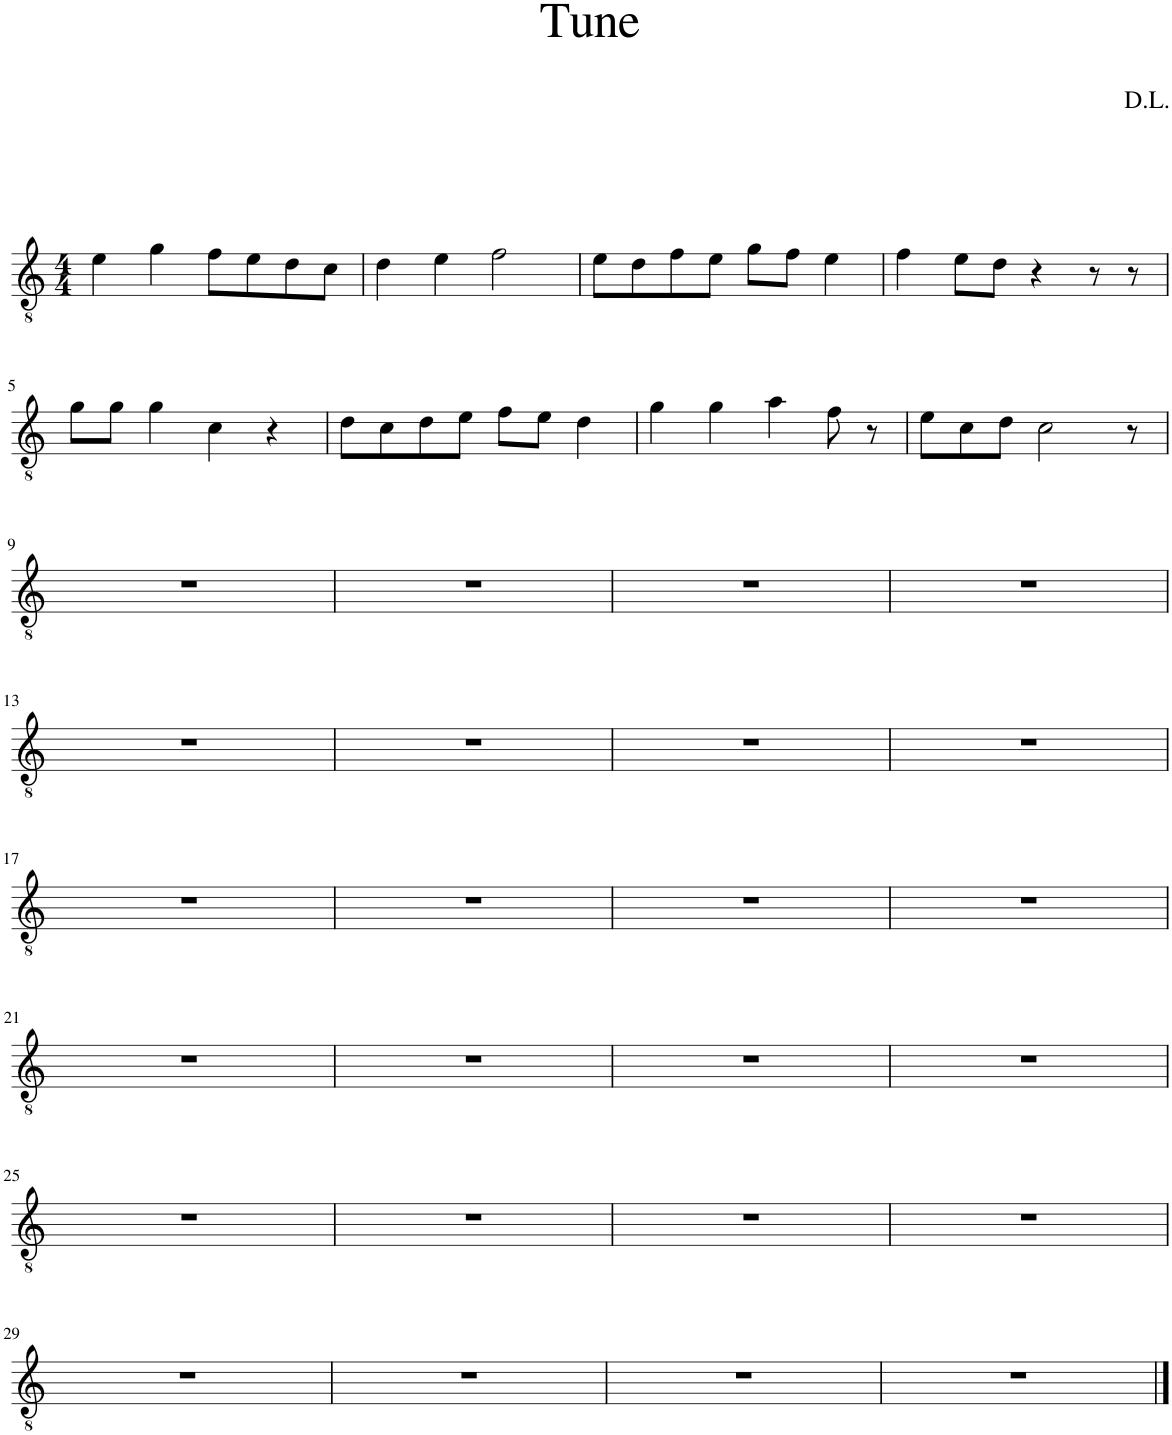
**kern
*part1
*staff1
*I"Electric Guitar
*I'El. Guit.
*clefGv2
*k[]
*M4/4
=1
4e\
4g\
8f\L
8e\
8d\
8c\J
=2
4d\
4e\
2f\
=3
8e\L
8d\
8f\
8e\J
8g\L
8f\J
4e\
=4
4f\
8e\L
8d\J
4r
8r
8r
!!LO:LB:g=z
=5
8g\L
8g\J
4g\
4c\
4r
=6
8d\L
8c\
8d\
8e\J
8f\L
8e\J
4d\
=7
4g\
4g\
4a\
8f\
8r
=8
8e\L
8c\
8d\J
2c\
8r
!!LO:LB:g=z
=9
1r
=10
1r
=11
1r
=12
1r
!!LO:LB:g=z
=13
1r
=14
1r
=15
1r
=16
1r
!!LO:LB:g=z
=17
1r
=18
1r
=19
1r
=20
1r
!!LO:LB:g=z
=21
1r
=22
1r
=23
1r
=24
1r
!!LO:LB:g=z
=25
1r
=26
1r
=27
1r
=28
1r
!!LO:LB:g=z
=29
1r
=30
1r
=31
1r
=32
1r
==
*-
